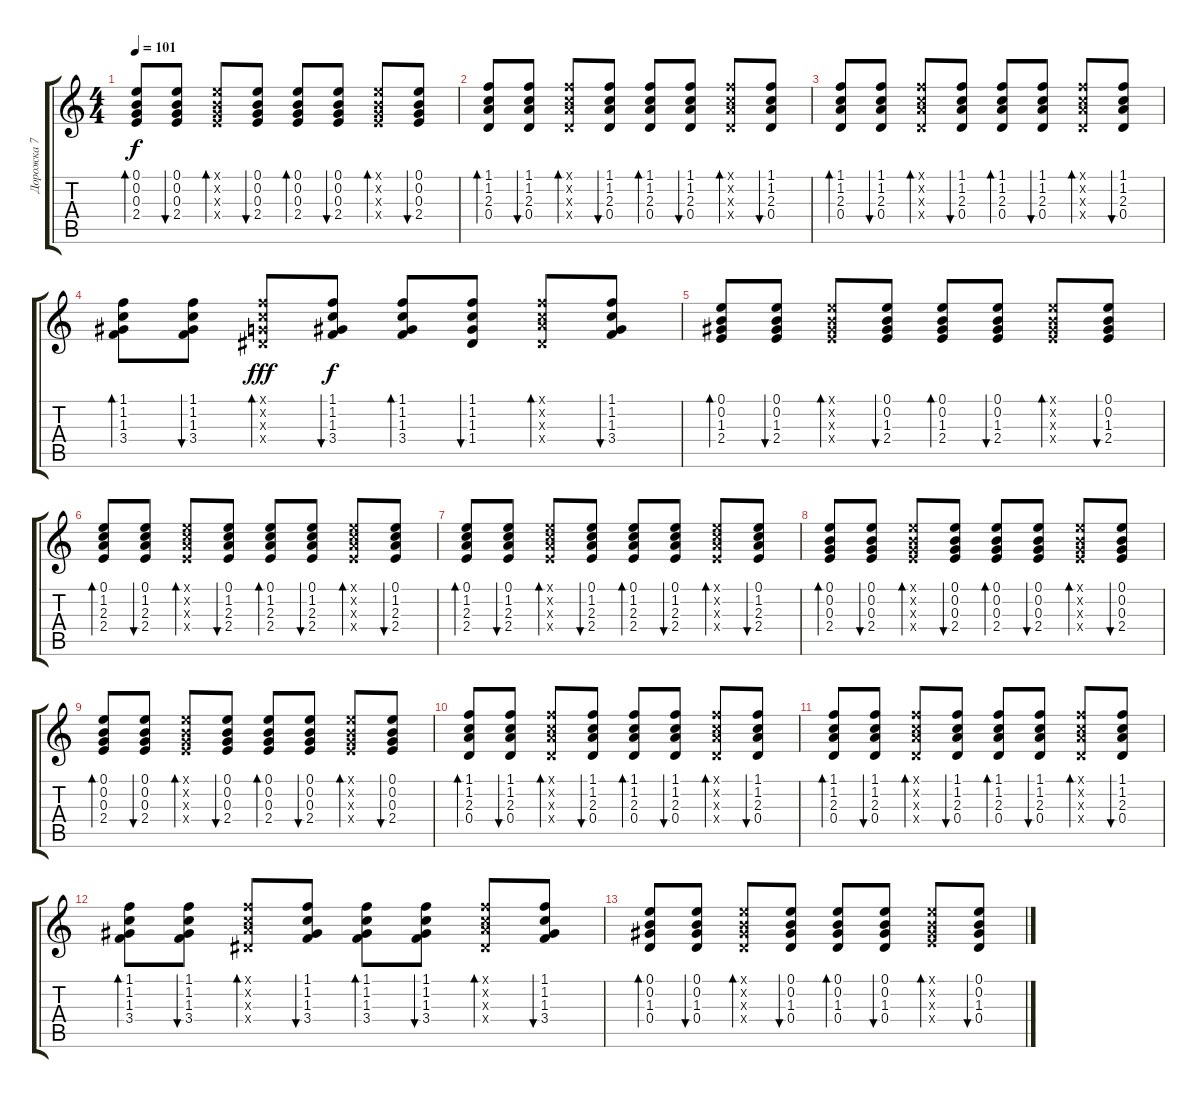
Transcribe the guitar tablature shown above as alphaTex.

\track ("Дорожка 7" "Дорожка 7") {instrument electricguitarclean}
\staff {score tabs}
\tuning (E4 B3 G3 D3 A2 E2) {hide}
\ts (4 4)
\tempo 101
\clef g2
\ks c
(0.1 0.2 0.3 2.4).8{bd 60 dy f} (0.1 0.2 0.3 2.4).8{bu 60} (0.1{x} 0.2{x} 0.3{x} 2.4{x}).8{bd 60} (0.1 0.2 0.3 2.4).8{bu 60} (0.1 0.2 0.3 2.4).8{bd 60} (0.1 0.2 0.3 2.4).8{bu 60} (0.1{x} 0.2{x} 0.3{x} 2.4{x}).8{bd 60} (0.1 0.2 0.3 2.4).8{bu 60} |
(1.1 1.2 2.3 0.4).8{bd 60} (1.1 1.2 2.3 0.4).8{bu 60} (1.1{x} 1.2{x} 2.3{x} 0.4{x}).8{bd 60} (1.1 1.2 2.3 0.4).8{bu 60} (1.1 1.2 2.3 0.4).8{bd 60} (1.1 1.2 2.3 0.4).8{bu 60} (1.1{x} 1.2{x} 2.3{x} 0.4{x}).8{bd 60} (1.1 1.2 2.3 0.4).8{bu 60} |
(1.1 1.2 2.3 0.4).8{bd 60} (1.1 1.2 2.3 0.4).8{bu 60} (1.1{x} 1.2{x} 2.3{x} 0.4{x}).8{bd 60} (1.1 1.2 2.3 0.4).8{bu 60} (1.1 1.2 2.3 0.4).8{bd 60} (1.1 1.2 2.3 0.4).8{bu 60} (1.1{x} 1.2{x} 2.3{x} 0.4{x}).8{bd 60} (1.1 1.2 2.3 0.4).8{bu 60} |
(1.1 1.2 1.3 3.4).8{bd 60} (1.1 1.2 1.3 3.4).8{bu 60} (1.1{x} 1.2{x} 0.3{x} 1.4{x}).8{bd 60 dy fff} (1.1 1.2 1.3 3.4).8{bu 60 dy f} (1.1 1.2 1.3 3.4).8{bd 60} (1.1 1.2 1.3 1.4).8{bu 60} (1.1{x} 1.2{x} 2.3{x} 1.4{x}).8{bd 60} (1.1 1.2 1.3 3.4).8{bu 60} |
(0.1 0.2 1.3 2.4).8{bd 60} (0.1 0.2 1.3 2.4).8{bu 60} (0.1{x} 0.2{x} 1.3{x} 2.4{x}).8{bd 60} (0.1 0.2 1.3 2.4).8{bu 60} (0.1 0.2 1.3 2.4).8{bd 60} (0.1 0.2 1.3 2.4).8{bu 60} (0.1{x} 0.2{x} 1.3{x} 2.4{x}).8{bd 60} (0.1 0.2 1.3 2.4).8{bu 60} |
(0.1 1.2 2.3 2.4).8{bd 60} (0.1 1.2 2.3 2.4).8{bu 60} (0.1{x} 1.2{x} 2.3{x} 2.4{x}).8{bd 60} (0.1 1.2 2.3 2.4).8{bu 60} (0.1 1.2 2.3 2.4).8{bd 60} (0.1 1.2 2.3 2.4).8{bu 60} (0.1{x} 1.2{x} 2.3{x} 2.4{x}).8{bd 60} (0.1 1.2 2.3 2.4).8{bu 60} |
(0.1 1.2 2.3 2.4).8{bd 60} (0.1 1.2 2.3 2.4).8{bu 60} (0.1{x} 1.2{x} 2.3{x} 2.4{x}).8{bd 60} (0.1 1.2 2.3 2.4).8{bu 60} (0.1 1.2 2.3 2.4).8{bd 60} (0.1 1.2 2.3 2.4).8{bu 60} (0.1{x} 1.2{x} 2.3{x} 2.4{x}).8{bd 60} (0.1 1.2 2.3 2.4).8{bu 60} |
(0.1 0.2 0.3 2.4).8{bd 60} (0.1 0.2 0.3 2.4).8{bu 60} (0.1{x} 0.2{x} 0.3{x} 2.4{x}).8{bd 60} (0.1 0.2 0.3 2.4).8{bu 60} (0.1 0.2 0.3 2.4).8{bd 60} (0.1 0.2 0.3 2.4).8{bu 60} (0.1{x} 0.2{x} 0.3{x} 2.4{x}).8{bd 60} (0.1 0.2 0.3 2.4).8{bu 60} |
(0.1 0.2 0.3 2.4).8{bd 60} (0.1 0.2 0.3 2.4).8{bu 60} (0.1{x} 0.2{x} 0.3{x} 2.4{x}).8{bd 60} (0.1 0.2 0.3 2.4).8{bu 60} (0.1 0.2 0.3 2.4).8{bd 60} (0.1 0.2 0.3 2.4).8{bu 60} (0.1{x} 0.2{x} 0.3{x} 2.4{x}).8{bd 60} (0.1 0.2 0.3 2.4).8{bu 60} |
(1.1 1.2 2.3 0.4).8{bd 60} (1.1 1.2 2.3 0.4).8{bu 60} (1.1{x} 1.2{x} 2.3{x} 0.4{x}).8{bd 60} (1.1 1.2 2.3 0.4).8{bu 60} (1.1 1.2 2.3 0.4).8{bd 60} (1.1 1.2 2.3 0.4).8{bu 60} (1.1{x} 1.2{x} 2.3{x} 0.4{x}).8{bd 60} (1.1 1.2 2.3 0.4).8{bu 60} |
(1.1 1.2 2.3 0.4).8{bd 60} (1.1 1.2 2.3 0.4).8{bu 60} (1.1{x} 1.2{x} 2.3{x} 0.4{x}).8{bd 60} (1.1 1.2 2.3 0.4).8{bu 60} (1.1 1.2 2.3 0.4).8{bd 60} (1.1 1.2 2.3 0.4).8{bu 60} (1.1{x} 1.2{x} 2.3{x} 0.4{x}).8{bd 60} (1.1 1.2 2.3 0.4).8{bu 60} |
(1.1 1.2 1.3 3.4).8{bd 60} (1.1 1.2 1.3 3.4).8{bu 60} (1.1{x} 1.2{x} 2.3{x} 1.4{x}).8{bd 60} (1.1 1.2 1.3 3.4).8{bu 60} (1.1 1.2 1.3 3.4).8{bd 60} (1.1 1.2 1.3 3.4).8{bu 60} (1.1{x} 1.2{x} 2.3{x} 1.4{x}).8{bd 60} (1.1 1.2 1.3 3.4).8{bu 60} |
(0.1 0.2 1.3 0.4).8{bd 60} (0.1 0.2 1.3 0.4).8{bu 60} (0.1{x} 0.2{x} 1.3{x} 0.4{x}).8{bd 60} (0.1 0.2 1.3 0.4).8{bu 60} (0.1 0.2 1.3 0.4).8{bd 60} (0.1 0.2 1.3 0.4).8{bu 60} (0.1{x} 0.2{x} 1.3{x} 2.4{x}).8{bd 60} (0.1 0.2 1.3 0.4).8{bu 60}
